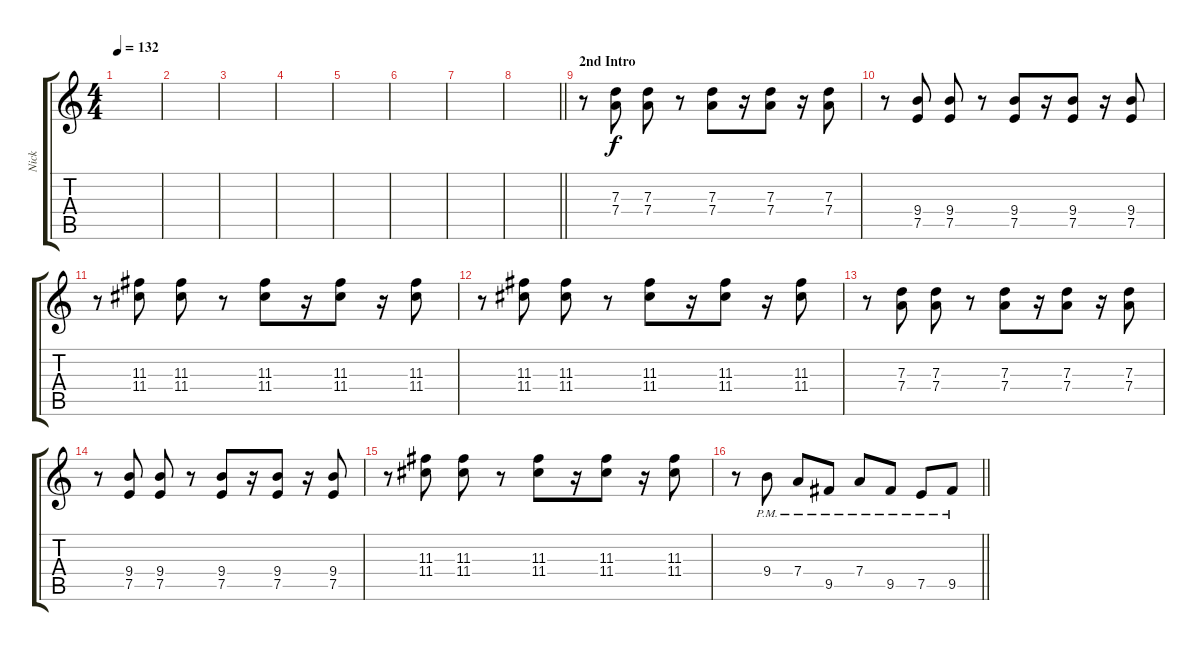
\track ("Nick" "Nick") {instrument electricguitarjazz}
\staff {score tabs}
\tuning (E4 B3 G3 D3 A2 E2) {hide}
\ts (4 4)
\tempo 132
\clef g2
\ks c
|
|
|
|
|
|
|
\barLineRight lightlight
|
\section ("" "2nd Intro")
r.8{volume 9} (7.3 7.4).8 (7.3 7.4).8 r.8 (7.3 7.4).8 r.16 (7.3 7.4).8 r.16 (7.3 7.4).8 |
r.8 (9.4 7.5).8 (9.4 7.5).8 r.8 (9.4 7.5).8 r.16 (9.4 7.5).8 r.16 (9.4 7.5).8 |
r.8 (11.3 11.4).8 (11.3 11.4).8 r.8 (11.3 11.4).8 r.16 (11.3 11.4).8 r.16 (11.3 11.4).8 |
r.8 (11.3 11.4).8 (11.3 11.4).8 r.8 (11.3 11.4).8 r.16 (11.3 11.4).8 r.16 (11.3 11.4).8 |
r.8 (7.3 7.4).8 (7.3 7.4).8 r.8 (7.3 7.4).8 r.16 (7.3 7.4).8 r.16 (7.3 7.4).8 |
r.8 (9.4 7.5).8 (9.4 7.5).8 r.8 (9.4 7.5).8 r.16 (9.4 7.5).8 r.16 (9.4 7.5).8 |
r.8 (11.3 11.4).8 (11.3 11.4).8 r.8 (11.3 11.4).8 r.16 (11.3 11.4).8 r.16 (11.3 11.4).8 |
\barLineRight lightlight
r.8 9.4{pm}.8 7.4{pm}.8 9.5{pm}.8 7.4{pm}.8 9.5{pm}.8 7.5{pm}.8 9.5{pm}.8
